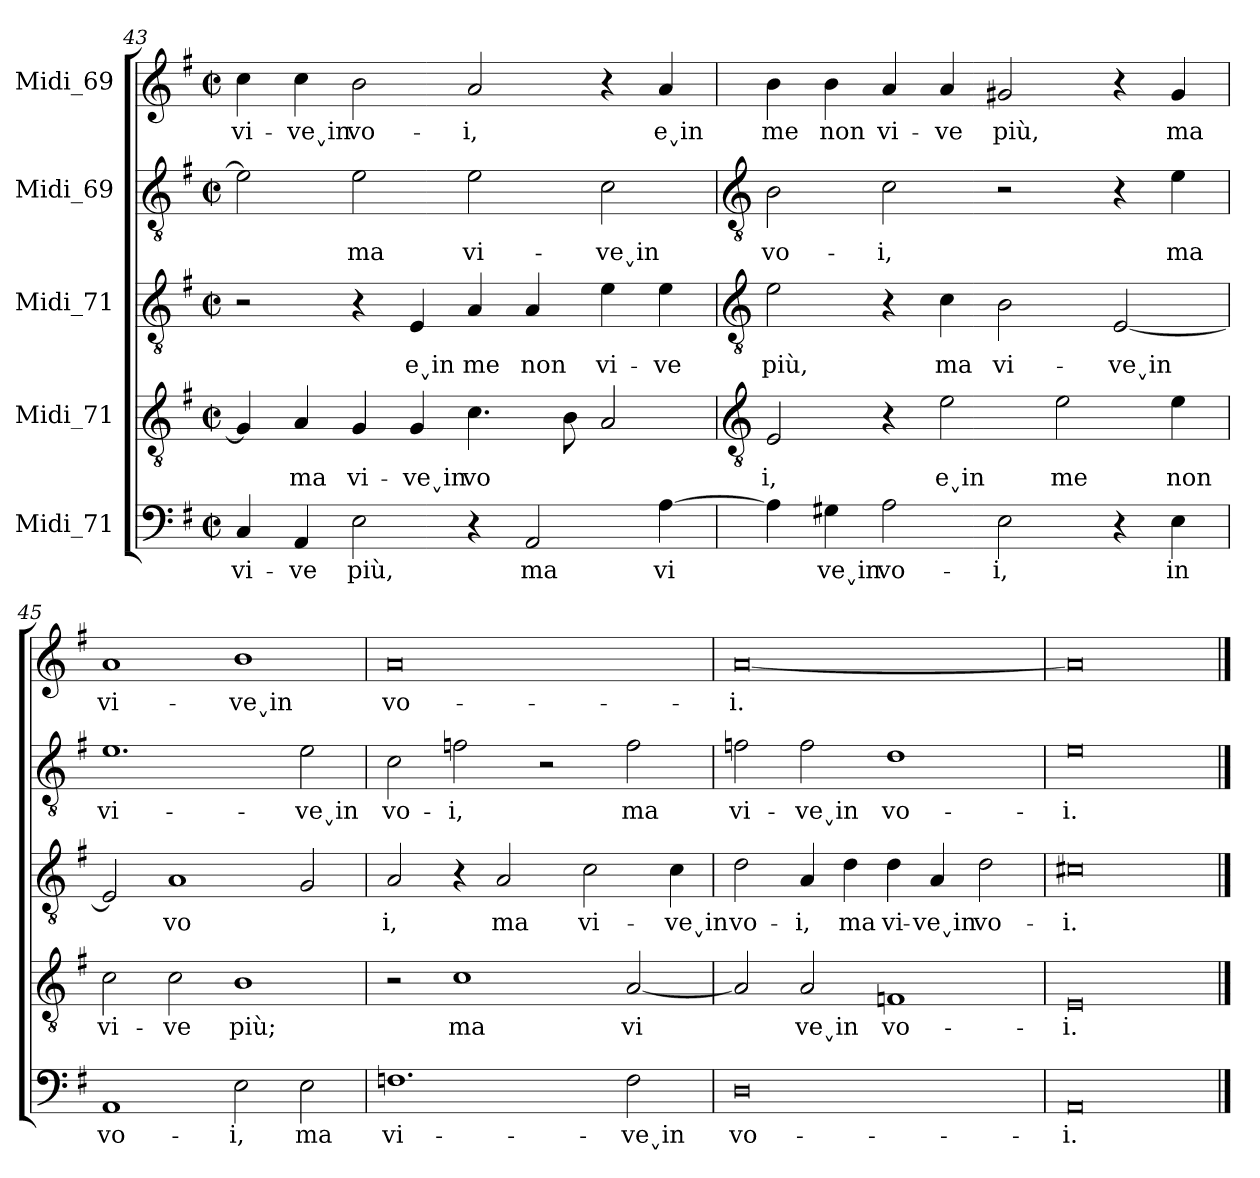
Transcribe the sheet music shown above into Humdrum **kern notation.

**kern	**text	**kern	**text	**kern	**text	**kern	**text	**kern	**text
*part5	*part5	*part4	*part4	*part3	*part3	*part2	*part2	*part1	*part1
*staff5	*staff5	*staff4	*staff4	*staff3	*staff3	*staff2	*staff2	*staff1	*staff1
*I"Midi_71	*	*I"Midi_71	*	*I"Midi_71	*	*I"Midi_69	*	*I"Midi_69	*
*clefF4	*	*clefGv2	*	*clefGv2	*	*clefGv2	*	*clefG2	*
*k[f#]	*	*k[f#]	*	*k[f#]	*	*k[f#]	*	*k[f#]	*
*G:	*	*G:	*	*G:	*	*G:	*	*G:	*
*M4/2	*	*M4/2	*	*M4/2	*	*M4/2	*	*M4/2	*
*met(c|)	*	*met(c|)	*	*met(c|)	*	*met(c|)	*	*met(c|)	*
=43	=43	=43	=43	=43	=43	=43	=43	=43	=43
!	!LO:LY:b	!	!	!	!	!	!	!	!LO:LY:b
4C	vi-	4G]	.	2r	.	2e]	.	4cc	vi-
!	!LO:LY:b	!	!LO:LY:b	!	!	!	!	!	!LO:LY:b
4AA	-ve	4A	ma	.	.	.	.	4cc	-veˬin
!	!LO:LY:b	!	!LO:LY:b	!	!	!	!LO:LY:b	!	!LO:LY:b
2E	più,	4G	vi-	4r	.	2e	ma	2b	vo-
!	!	!	!LO:LY:b	!	!LO:LY:b	!	!	!	!
.	.	4G	-veˬin	4E	eˬin	.	.	.	.
!	!	!	!LO:LY:b	!	!LO:LY:b	!	!LO:LY:b	!	!LO:LY:b
4r	.	4.c	vo	4A	me	2e	vi-	2a	-i,
!	!LO:LY:b	!	!	!	!LO:LY:b	!	!	!	!
2AA	ma	.	.	4A	non	.	.	.	.
.	.	8B	.	.	.	.	.	.	.
!	!	!	!	!	!LO:LY:b	!	!LO:LY:b	!	!
.	.	2A	.	4e	vi-	2c	-veˬin	4r	.
!	!LO:LY:b	!	!	!	!LO:LY:b	!	!	!	!LO:LY:b
[4A	vi	.	.	4e	-ve	.	.	4a	eˬin
!!LO:LB:g=z
=44	=44	=44	=44	=44	=44	=44	=44	=44	=44
*	*	*clefGv2	*	*clefGv2	*	*clefGv2	*	*	*
!	!	!	!LO:LY:b	!	!LO:LY:b	!	!LO:LY:b	!	!LO:LY:b
4A]	.	2E	i,	2e	più,	2B	vo-	4b	me
!	!LO:LY:b	!	!	!	!	!	!	!	!LO:LY:b
4G#	veˬin	.	.	.	.	.	.	4b	non
!	!LO:LY:b	!	!	!	!	!	!LO:LY:b	!	!LO:LY:b
2A	vo-	4r	.	4r	.	2c	-i,	4a	vi-
!	!	!	!LO:LY:b	!	!LO:LY:b	!	!	!	!LO:LY:b
.	.	2e	eˬin	4c	ma	.	.	4a	-ve
!	!LO:LY:b	!	!	!	!LO:LY:b	!	!	!	!LO:LY:b
2E	-i,	.	.	2B	vi-	2r	.	2g#X	più,
!	!	!	!LO:LY:b	!	!	!	!	!	!
.	.	2e	me	.	.	.	.	.	.
!	!	!	!	!	!LO:LY:b	!	!	!	!
4r	.	.	.	[2E	-veˬin	4r	.	4r	.
!	!LO:LY:b	!	!LO:LY:b	!	!	!	!LO:LY:b	!	!LO:LY:b
4E	in	4e	non	.	.	4e	ma	4g#	ma
=45	=45	=45	=45	=45	=45	=45	=45	=45	=45
!	!LO:LY:b	!	!LO:LY:b	!	!	!	!LO:LY:b	!	!LO:LY:b
1AA	vo-	2c	vi-	2E]	.	1.e	vi-	1a	vi-
!	!	!	!LO:LY:b	!	!LO:LY:b	!	!	!	!
.	.	2c	-ve	1A	vo	.	.	.	.
!	!LO:LY:b	!	!LO:LY:b	!	!	!	!	!	!LO:LY:b
2E	-i,	1B	più;	.	.	.	.	1b	-veˬin
!	!LO:LY:b	!	!	!	!	!	!LO:LY:b	!	!
2E	ma	.	.	2G	.	2e	-veˬin	.	.
=46	=46	=46	=46	=46	=46	=46	=46	=46	=46
!	!LO:LY:b	!	!	!	!LO:LY:b	!	!LO:LY:b	!	!LO:LY:b
1.Fn	vi-	2r	.	2A	i,	2c	vo-	0a	vo-
!	!	!	!LO:LY:b	!	!	!	!LO:LY:b	!	!
.	.	1c	ma	4r	.	2fn	-i,	.	.
!	!	!	!	!	!LO:LY:b	!	!	!	!
.	.	.	.	2A	ma	.	.	.	.
.	.	.	.	.	.	2r	.	.	.
!	!	!	!	!	!LO:LY:b	!	!	!	!
.	.	.	.	2c	vi-	.	.	.	.
!	!LO:LY:b	!	!LO:LY:b	!	!	!	!LO:LY:b	!	!
2F	-veˬin	[2A	vi	.	.	2f	ma	.	.
!	!	!	!	!	!LO:LY:b	!	!	!	!
.	.	.	.	4c	-veˬin	.	.	.	.
=47	=47	=47	=47	=47	=47	=47	=47	=47	=47
!	!LO:LY:b	!	!	!	!LO:LY:b	!	!LO:LY:b	!	!LO:LY:b
0D	vo-	2A]	.	2d	vo-	2fn	vi-	[0a	-i.
!	!	!	!LO:LY:b	!	!LO:LY:b	!	!LO:LY:b	!	!
.	.	2A	veˬin	4A	-i,	2f	-veˬin	.	.
!	!	!	!	!	!LO:LY:b	!	!	!	!
.	.	.	.	4d	ma	.	.	.	.
!	!	!	!LO:LY:b	!	!LO:LY:b	!	!LO:LY:b	!	!
.	.	1Fn	vo-	4d	vi-	1d	vo-	.	.
!	!	!	!	!	!LO:LY:b	!	!	!	!
.	.	.	.	4A	-veˬin	.	.	.	.
!	!	!	!	!	!LO:LY:b	!	!	!	!
.	.	.	.	2d	vo-	.	.	.	.
=48	=48	=48	=48	=48	=48	=48	=48	=48	=48
!	!LO:LY:b	!	!LO:LY:b	!	!LO:LY:b	!	!LO:LY:b	!	!
0AA	-i.	0E	-i.	0c#X	-i.	0e	-i.	0a]	.
==	==	==	==	==	==	==	==	==	==
*-	*-	*-	*-	*-	*-	*-	*-	*-	*-
